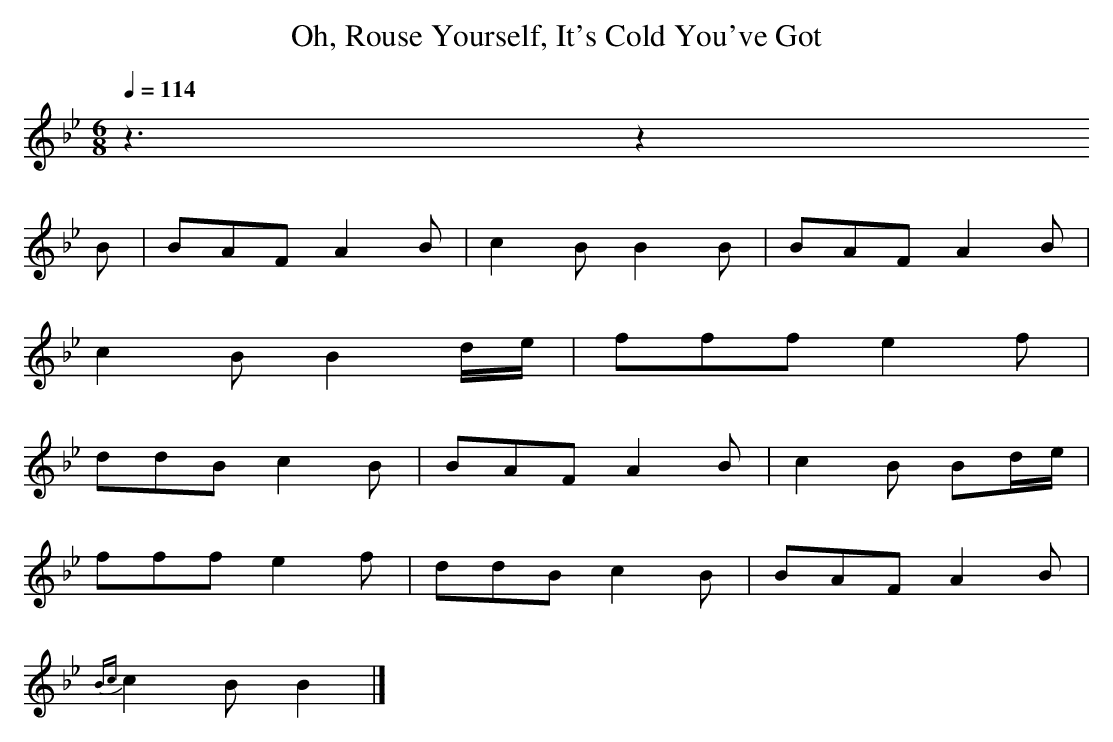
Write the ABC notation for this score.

X:1
T: Oh, Rouse Yourself, It's Cold You've Got
M: 6/8
L: 1/8
Q: 1/4=114
K: Bb % 2 flats
V: 1
z3 z2
B | BAF A2B | c2B B2B | BAF A2B |
c2B B2d/e/ | fff e2f |
ddB c2B | BAF A2B | c2B Bd/e/ |
fff e2f | ddB c2B | BAF A2B |
{Bc}c2B B2 |]
